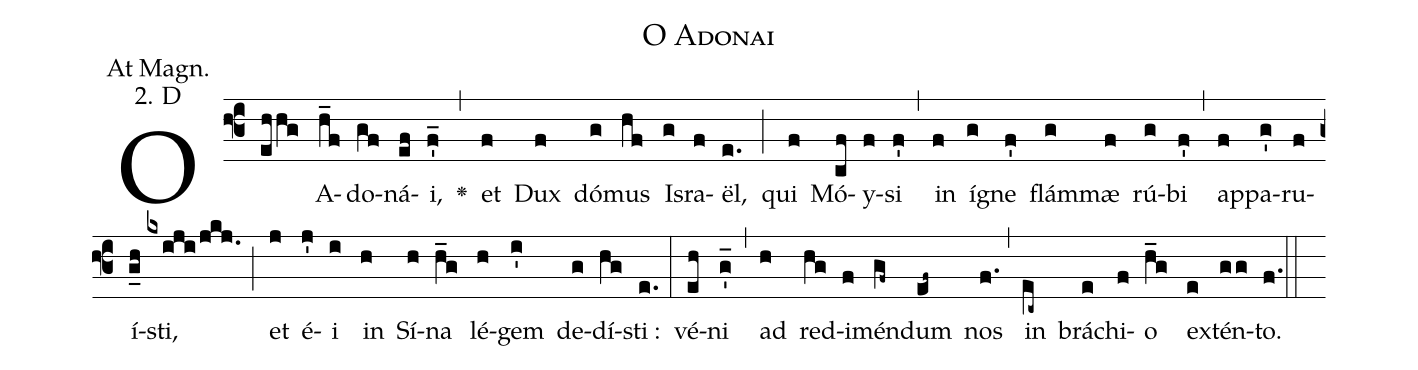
name: O Adonai;
office-part: Magnificat Antiphon;
mode: 2D;
annotation: At Magn.;
annotation: 2. D;
def-m1:}{\greseteolcustos{manual}{;
def-m2:\ifx\breakbeforeEuouae\undefined\else;
def-m3:\fi}	\ifx\noeuouae\undefined\def\noeuouae{F}\fi	\if\noeuouae F{;
def-m4:}\fi;
%%
% The syntax in this part is called gabc. Please refer to http://home.gna.org/gregorio/gabc/#basis

(f3)O(ehhg) A(h_f)do(gf)ná(ef)i,(f'_) <v>\greheightstar</v>(,)
et(f) Dux(f) dó(g)mus(hf) Is(g)ra(f)ël,(e.) (;)
qui(f) Mó(cf)y(f)si(f') (,)
in(f) í(g)gne(f') flám(g)mæ(f) rú(g)bi(f') (,)
ap(f)pa(g')ru(f)í(g_h)sti,(kxiji/jkj.) (;)
et(j) é(j')i(i) in(h) Sí(h)na(h_g) lé(h)gem(i') de(g)dí(hg)sti :(e.) (:)
vé(eh)ni(g'_) (,) ad(h) red(hg)i(f)mén(gf~)dum(ef~) nos(f.) (,)
in(ec~) brá(e)chi(f)o(h_g) ex(e)tén(gg[em1])to.(f.) (::[em2]z[em3])

E(h) u(h) o(h) u(g) a(e) e.(f.) (::[em4])
